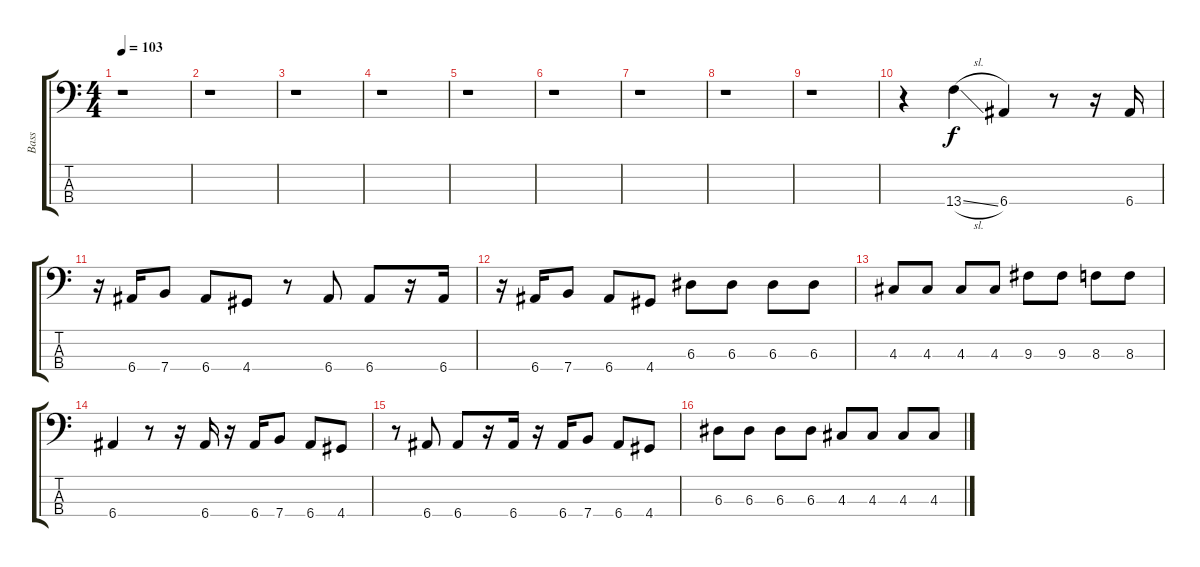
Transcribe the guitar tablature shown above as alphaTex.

\track ("Bass" "Bass") {instrument electricbasspick}
\staff {score tabs}
\tuning (G2 D2 A1 E1) {hide}
\ts (4 4)
\tempo 103
\clef f4
\ks c
r.1{dy f} |
r.1 |
r.1 |
r.1 |
r.1 |
r.1 |
r.1 |
r.1 |
r.1 |
r.4 13.4{sl}.4 6.4.4 r.8 r.16 6.4.16 |
r.16 6.4.16 7.4.8 6.4.8 4.4.8 r.8 6.4.8 6.4.8 r.16 6.4.16 |
r.16 6.4.16 7.4.8 6.4.8 4.4.8 6.3.8 6.3.8 6.3.8 6.3.8 |
4.3.8 4.3.8 4.3.8 4.3.8 9.3.8 9.3.8 8.3.8 8.3.8 |
6.4.4 r.8 r.16 6.4.16 r.16 6.4.16 7.4.8 6.4.8 4.4.8 |
r.8 6.4.8 6.4.8 r.16 6.4.16 r.16 6.4.16 7.4.8 6.4.8 4.4.8 |
6.3.8 6.3.8 6.3.8 6.3.8 4.3.8 4.3.8 4.3.8 4.3.8
